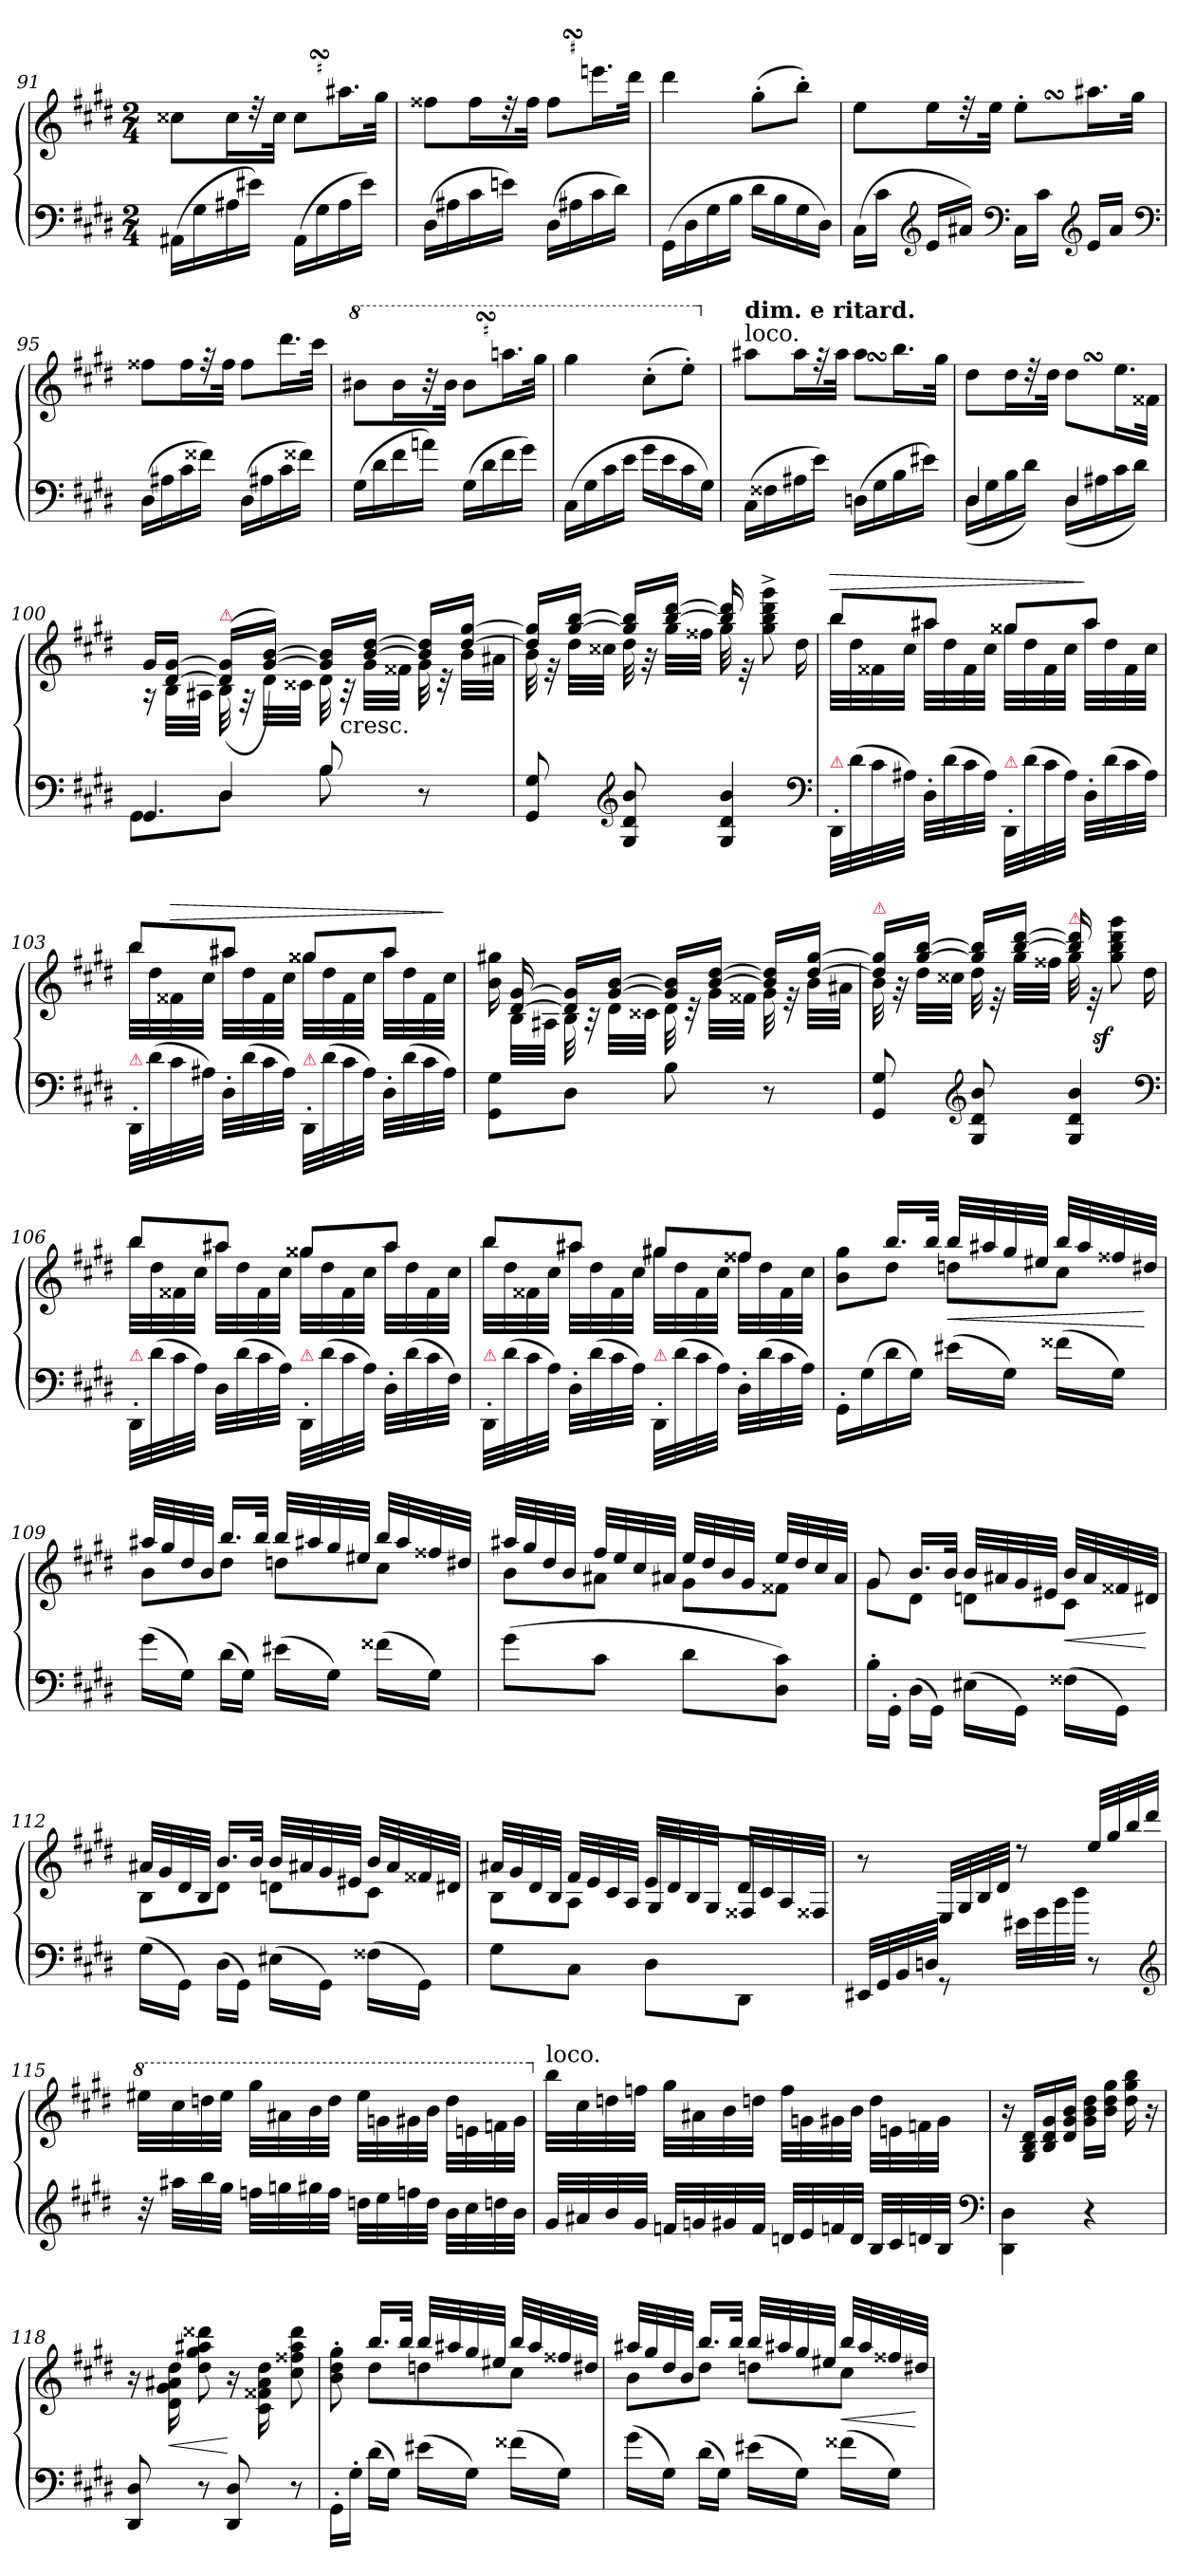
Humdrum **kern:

**kern	**kern	**dynam
*part1	*part1	*part1
*staff2	*staff1	*staff1/2
*clefF4	*clefG2	*
*k[f#c#g#d#]	*k[f#c#g#d#]	*
*M2/4	*M2/4	*
=91	=91	=91
(>16AA#XLL	8cc##XL	.
16G#	.	.
16A#X	16cc##L	.
16e#XJJ)	32rdd	.
.	32cc##JJk	.
(>16AA#LL	8cc##SsSL	.
16G#	.	.
16A#	16.aa#XL	.
16e#JJ)	.	.
.	32gg#JJk	.
=92	=92	=92
(16D#LL	8ff##XL	.
16A#X	.	.
16c#	16ff##L	.
16enJJ)	32rdd	.
.	32ff##JJk	.
(16D#LL	8ff##SsSL	.
16A#X	.	.
16c#	16.eeenL	.
16d#JJ)	.	.
.	32ddd#JJk	.
=93	=93	=93
(>16GG#LL	4ddd#	.
16D#	.	.
16G#	.	.
16BJJ	.	.
16d#LL	(>8gg#'L	.
16B	.	.
16G#	8bb'J)	.
16D#JJ)	.	.
=94	=94	=94
(>16C#\LL	8eeL	.
16c#JJ	.	.
*clefG2	*	*
16e/LL	16eeL	.
16a#XJJ)	32rdd	.
.	32eeJJk	.
*clefF4	*	*
16C#\LL	8eeSSs'>L	.
16c#JJ	.	.
*clefG2	*	*
16eLL	16.aa#XL	.
16a#JJ	.	.
.	32gg#JJk	.
*clefF4	*	*
=95	=95	=95
(>16D#LL	8ff##XL	.
16A#X	.	.
16c#	16ff##L	.
16f##XJJ)	32rff	.
.	32ff##JJk	.
(16D#LL	8ff##L	.
16A#X	.	.
16c#	16.ddd#L	.
16f##XJJ)	.	.
.	32ccc#JJk	.
=96	=96	=96
*	*8va	*
(16G#LL	8bb#XL	.
16d#	.	.
16f#	16bb#L	.
16anJJ)	32r	.
.	32bb#JJk	.
(16G#LL	8bb#SsSL	.
16d#	.	.
16f#	16.aaanL	.
16g#JJ)	.	.
.	32ggg#JJk	.
=97	=97	=97
(>16C#LL	4ggg#	.
16G#	.	.
16c#	.	.
16eJJ	.	.
16g#LL	(>8ccc#'L	.
16e	.	.
16c#	8eee'J)	.
16G#JJ)	.	.
=98	=98	=98
*	*X8va	*
!	!LO:TX:a:t=loco.	!
!	!LO:TX:a:B:t=dim. e ritard.	!
(16C#LL	8aa#XL	.
16F##X	.	.
16A#X	16aa#L	.
16eJJ)	32rff	.
.	32aa#JJk	.
(16DnLL	8aa#SsSL	.
16G#	.	.
16B	16.bbL	.
16e#XJJ)	.	.
.	32gg#JJk	.
=99	=99	=99
*^	*	*
4D#/	(>16D#\LL	8dd#L	.
.	16G#	.	.
.	16B	16dd#L	.
.	16d#JJ)	32rdd	.
.	.	32dd#JJk	.
4D#/	(>16D#\LL	8dd#SsSL	.
.	16A#X	.	.
.	16c#	16.eeL	.
.	16d#JJ)	.	.
.	.	32f##XJJk	.
=100	=100	=100	=100
!	!	!LO:TX:a:B:t=a Tempo Con fuoco.	!
!LO:N:vis=4.	!	!	!
*	*	*^	*
8GG#/	8GG#L	16g#LL	16rA	.
.	.	[16d# [16g#JJ	32BLLL	.
.	.	.	32A#XJJJ	.
!	!	!LO:TX:a:color=crimson:t=⚠	!	!
!LO:N:vis=4	!	!	!	!
8D#	8D#J	(>(>16d#] 16g#]LL	32B	.
.	.	.	32rF	.
.	.	[16g# [16bJJ))	32d#LLL	.
.	.	.	32c##XJJJ	.
8B/	8B\	16g#] 16b]LL	32d#	.
!	!	!	!LO:TX:b:t=cresc.	!
.	.	.	32rA	.
.	.	[16b [16dd#JJ	32g#LLL	.
.	.	.	32f##XJJJ	.
8r	8ryy	16b] 16dd#]LL	32g#	.
.	.	.	32rc	.
.	.	[16dd# [16gg#JJ	32bLLL	.
.	.	.	32a#XJJJ	.
*v	*v	*	*	*
=101	=101	=101	=101
8GG#/ 8G#/	16dd#] 16gg#]LL	32b	.
.	.	32re	.
.	[16gg# [16bbJJ	32dd#LLL	.
.	.	32cc##XJJJ	.
*clefG2	*	*	*
8G#/ 8d#/ 8b/	16gg#] 16bb]LL	32dd#	.
.	.	32rg	.
.	[16bb [16ddd#JJ	32gg#LLL	.
.	.	32ff##XJJJ	.
4G#/ 4d#/ 4b/	16bb] 16ddd#]	32gg#	.
.	.	32r	.
.	8gg#^<\ 8bb^<\ 8ddd#^<\ 8ggg#^<\	8.ryy	.
.	16dd#\	.	.
*clefF4	*	*	*
=102	=102	=102	=102
!LO:TX:a:color=crimson:t=⚠	!	!	!
!	!	!	!LO:HP:a
32DD#'</LLL	8bbL	32bbLLL	>
(32d#\	.	32dd#	.
32c#\	.	32f##X	.
32A#X\JJJ)	.	32cc#JJJ	.
32D#'>LLL	8aa#XJ	32aa#XLLL	.
(32d#	.	32dd#	.
32c#	.	32f##	.
32A#JJJ)	.	32cc#JJJ	.
!LO:TX:a:color=crimson:t=⚠	!	!	!
32DD#'</LLL	8gg##XL	32gg##XLLL	.
(32d#\	.	32dd#	.
32c#\	.	32f##	.
32A#\JJJ)	.	32cc#JJJ	.
32D#'>LLL	8aa#J	32aa#LLL	]
(>32d#	.	32dd#	.
32c#	.	32f##	.
32A#JJJ)	.	32cc#JJJ	.
=103	=103	=103	=103
!LO:TX:a:color=crimson:t=⚠	!	!	!
32DD#'</LLL	8bbL	32bbLLL	.
(32d#\	.	32dd#	.
!	!	!	!LO:HP:a
32c#\	.	32f##X	>
32A#X\JJJ)	.	32cc#JJJ	.
32D#'>LLL	8aa#XJ	32aa#XLLL	.
(32d#	.	32dd#	.
32c#	.	32f##	.
32A#JJJ)	.	32cc#JJJ	.
!LO:TX:a:color=crimson:t=⚠	!	!	!
32DD#'</LLL	8gg##XL	32gg##XLLL	.
(32d#\	.	32dd#	.
32c#\	.	32f##	.
32A#\JJJ)	.	32cc#JJJ	.
32D#'>LLL	8aa#J	32aa#LLL	.
(32d#	.	32dd#	.
32c#	.	32f##	.
32A#JJJ)	.	32cc#JJJ	]
=104	=104	=104	=104
8GG#\ 8G#\L	16b\ 16gg#X\	16ryy	.
.	[16d# [16g#	32BLLL	.
.	.	32A#XJJJ	.
8D#J	16d#] 16g#]LL	32B	.
.	.	32rA	.
.	[16g# [16bJJ	32d#LLL	.
.	.	32c##XJJJ	.
8B\	16g#] 16b]LL	32d#	.
.	.	32rc	.
.	[16b [16dd#JJ	32g#LLL	.
.	.	32f##XJJJ	.
8r	16b] 16dd#]LL	32g#	.
.	.	32re	.
.	[16dd# [16gg#JJ	32bLLL	.
.	.	32a#XJJJ	.
=105	=105	=105	=105
!	!LO:TX:a:color=crimson:t=⚠	!	!
8GG#/ 8G#/	16dd#] 16gg#]LL	32b	.
.	.	32rg	.
.	[16gg# [16bbJJ	32dd#LLL	.
.	.	32cc##XJJJ	.
*clefG2	*	*	*
8G#/ 8d#/ 8b/	16gg#] 16bb]LL	32dd#	.
.	.	32r	.
.	[16bb [16ddd#JJ	32gg#LLL	.
.	.	32ff##XJJJ	.
!	!LO:TX:a:color=crimson:t=⚠	!	!
4G#/ 4d#/ 4b/	16bb] 16ddd#]	32gg#	.
.	.	32r	.
!	!	!	!LO:DY:b:rj
.	8gg#\ 8bb\ 8ddd#\ 8ggg#\	8.ryy	sf
.	16dd#\	.	.
*clefF4	*	*	*
=106	=106	=106	=106
!LO:TX:a:color=crimson:t=⚠	!	!	!
32DD#'</LLL	8bbL	32bbLLL	.
(32d#\	.	32dd#	.
32c#\	.	32f##X	.
32A\JJJ)	.	32cc#JJJ	.
32D#LLL	8aa#XJ	32aa#XLLL	.
(32d#	.	32dd#	.
32c#	.	32f##	.
32AJJJ)	.	32cc#JJJ	.
!LO:TX:a:color=crimson:t=⚠	!	!	!
32DD#'</LLL	8gg##XL	32gg##XLLL	.
(32d#\	.	32dd#	.
32c#\	.	32f##	.
32A\JJJ)	.	32cc#JJJ	.
32D#'>LLL	8aa#J	32aa#LLL	.
(32d#	.	32dd#	.
32c#	.	32f##	.
32F#JJJ)	.	32cc#JJJ	.
=107	=107	=107	=107
!LO:TX:a:color=crimson:t=⚠	!	!	!
32DD#'</LLL	8bbL	32bbLLL	.
(32d#\	.	32dd#	.
32c#\	.	32f##X	.
32A\JJJ)	.	32cc#JJJ	.
32D#'>LLL	8aa#XJ	32aa#XLLL	.
(32d#	.	32dd#	.
32c#	.	32f##	.
32AJJJ)	.	32cc#JJJ	.
!LO:TX:a:color=crimson:t=⚠	!	!	!
32DD#'</LLL	8gg#XL	32gg#XLLL	.
(32d#\	.	32dd#	.
32c#\	.	32f##	.
32A\JJJ)	.	32cc#JJJ	.
32D#'>LLL	8ff##XJ	32ff##XLLL	.
(32d#	.	32dd#	.
32c#	.	32f##	.
32AJJJ)	.	32cc#JJJ	.
=108	=108	=108	=108
16GG#'>LL	8ryy	8b 8gg#L	.
(16G#	.	.	.
16d#	16.bbLL	8dd#J	.
16G#JJ)	.	.	.
.	32bbJJk	.	.
!	!	!	!LO:HP:b
(16e#XLL	32bbLLL	8ddnL	<
.	32aa#X	.	.
16G#JJ)	32gg#	.	.
.	32ee#XJJJ	.	.
(16f##XLL	32bbLLL	8cc#J	.
.	32aa#	.	.
16G#JJ)	32ff##X	.	.
.	32dd#XJJJ	.	[
=109	=109	=109	=109
(>16g#\LL	32aa#XLLL	8bL	.
.	32gg#	.	.
16G#JJ)	32dd#	.	.
.	32bJJJ	.	.
(>16d#\LL	16.bbLL	8dd#J	.
16G#JJ)	.	.	.
.	32bbJJk	.	.
(>16e#X\LL	32bbLLL	8ddnL	.
.	32aa#X	.	.
16G#JJ)	32gg#	.	.
.	32ee#XJJJ	.	.
(>16f##X\LL	32bbLLL	8cc#J	.
.	32aa#	.	.
16G#JJ)	32ff##X	.	.
.	32dd#XJJJ	.	.
=110	=110	=110	=110
(>8g#L	32aa#XLLL	8bL	.
.	32gg#	.	.
.	32dd#	.	.
.	32bJJJ	.	.
8c#J	32ff#LLL	8a#XJ	.
.	32ee	.	.
.	32cc#	.	.
.	32a#XJJJ	.	.
8d#L	32eeLLL	8g#L	.
.	32dd#	.	.
.	32b	.	.
.	32g#JJJ	.	.
8D# 8c#J)	32eeLLL	8f##XJ	.
.	32dd#	.	.
.	32cc#	.	.
.	32a#JJJ	.	.
=111	=111	=111	=111
16B'\LL	8g#	8g#L	.
16GG#'JJ	.	.	.
(>16D#\LL	16.bLL	8d#J	.
16GG#JJ)	.	.	.
.	32bJJk	.	.
(>16E#X\LL	32bLLL	8dnL	.
.	32a#X	.	.
16GG#JJ)	32g#	.	.
.	32e#XJJJ	.	.
!	!	!	!LO:HP:b
(>16F##X\LL	32bLLL	8c#J	<
.	32a#	.	.
16GG#JJ)	32f##X	.	.
.	32d#XJJJ	.	[
=112	=112	=112	=112
(>16G#\LL	32a#XLLL	8BL	.
.	32g#	.	.
16GG#JJ)	32d#	.	.
.	32BJJJ	.	.
(>16D#\LL	16.bLL	8d#J	.
16GG#JJ)	.	.	.
.	32bJJk	.	.
(>16E#X\LL	32bLLL	8dnL	.
.	32a#X	.	.
16GG#JJ)	32g#	.	.
.	32e#XJJJ	.	.
(>16F##X\LL	32bLLL	8c#J	.
.	32a#	.	.
16GG#JJ)	32f##X	.	.
.	32d#XJJJ	.	.
=113	=113	=113	=113
8G#\L	32a#XLLL	8B\L	.
.	32g#	.	.
.	32d#	.	.
.	32BJJJ	.	.
8C#J	32f#LLL	8AJ	.
.	32e	.	.
.	32c#	.	.
.	32AJJJ	.	.
8D#\L	32eLLL	8G#/L	.
.	32d#	.	.
.	32B	.	.
.	32G#JJJ	.	.
8DD#J	32d#LLL	8F##XJ	.
.	32c#	.	.
.	32A	.	.
.	32F##XJJJ	.	.
*	*v	*v	*
=114	=114	=114
32EE#X/LLL	8r	.
32GG#	.	.
32BB	.	.
32DnJJJ	.	.
8rGG	32E/LLL	.
.	32G#/	.
.	32B/	.
.	32d#/JJJ	.
32e#X\LLL	8rdd	.
32g#\	.	.
32b\	.	.
32dd#\JJJ	.	.
8r	32ee/LLL	.
.	32gg#	.
.	32bb	.
.	32ddd#JJJ	.
*clefG2	*	*
=115	=115	=115
*	*8va	*
32r	32eee#X\LLL	.
32aa#X\LLL	32ccc#	.
32bb	32dddn	.
32gg#JJJ	32eee#JJJ	.
32ffn\LLL	32ggg#\LLL	.
32ggn	32aa#X	.
32gg#X	32bb	.
32ffJJJ	32dddJJJ	.
32ddn\LLL	32eee#\LLL	.
32ee	32ggn	.
32ffn	32gg#X	.
32ddJJJ	32bbJJJ	.
32b\LLL	32ddd\LLL	.
32cc#	32een	.
32ddn	32ffn	.
32bJJJ	32gg#JJJ	.
=116	=116	=116
*	*X8va	*
!	!LO:TX:a:t=loco.	!
32g#/LLL	32bb\LLL	.
32a#X	32cc#	.
32b	32ddn	.
32g#JJJ	32ffnJJJ	.
32fn/LLL	32gg#\LLL	.
32gn	32a#X	.
32g#X	32b	.
32fJJJ	32ddnJJJ	.
32dn/LLL	32ff\LLL	.
32e	32gn	.
32fn	32g#X	.
32dJJJ	32bJJJ	.
32B/LLL	32dd\LLL	.
32c#	32en	.
32dn	32fn	.
32BJJJ	32g#JJJ	.
*clefF4	*	*
=117	=117	=117
4DD#\ 4D#\	16r	.
.	16G#/ 16B/ 16d#/LL	.
.	16B 16d# 16g#	.
.	16d# 16g# 16bJJ	.
4r	16g#\ 16b\ 16dd#\LL	.
.	16b 16dd# 16gg#JJ	.
.	16dd# 16gg# 16bb	.
.	16r	.
=118	=118	=118
8DD#/ 8D#/	16r	.
!	!	!LO:HP:b
.	16d#\ 16g#\ 16a#X\ 16dd#\	<
8r	8dd#\ 8gg#\ 8aa#X\ 8ddd##X\	.
8DD#/ 8D#/	16r	[
.	16c#\ 16f##X\ 16a#\ 16dd#\	.
8r	8cc#\ 8ff##X\ 8aa#\ 8ddd##\	.
=119	=119	=119
*	*^	*
16GG#'>\LL	8b'>\ 8dd#'>\ 8gg#'>\	8ryy	.
16G#'>JJ	.	.	.
(>16d#\LL	16.bbLL	8dd#L	.
16G#JJ)	.	.	.
.	32bbJJk	.	.
(>16e#X\LL	32bbLLL	8ddn	.
.	32aa#X	.	.
16G#JJ)	32gg#	.	.
.	32ee#XJJJ	.	.
(>16f##X\LL	32bbLLL	8cc#J	.
.	32aa#	.	.
16G#JJ)	32ff##X	.	.
.	32dd#XJJJ	.	.
=120	=120	=120	=120
(>16g#\LL	32aa#XLLL	8bL	.
.	32gg#	.	.
16G#JJ)	32dd#	.	.
.	32bJJJ	.	.
(>16d#\LL	16.bbLL	8dd#J	.
16G#JJ)	.	.	.
.	32bbJJk	.	.
(>16e#X\LL	32bbLLL	8ddnL	.
.	32aa#X	.	.
16G#JJ)	32gg#	.	.
.	32ee#XJJJ	.	.
!	!	!	!LO:HP:b
(>16f##X\LL	32bbLLL	8cc#J	<
.	32aa#	.	.
16G#JJ)	32ff##X	.	.
.	32dd#XJJJ	.	[
*	*v	*v	*
=	=	=
*-	*-	*-
